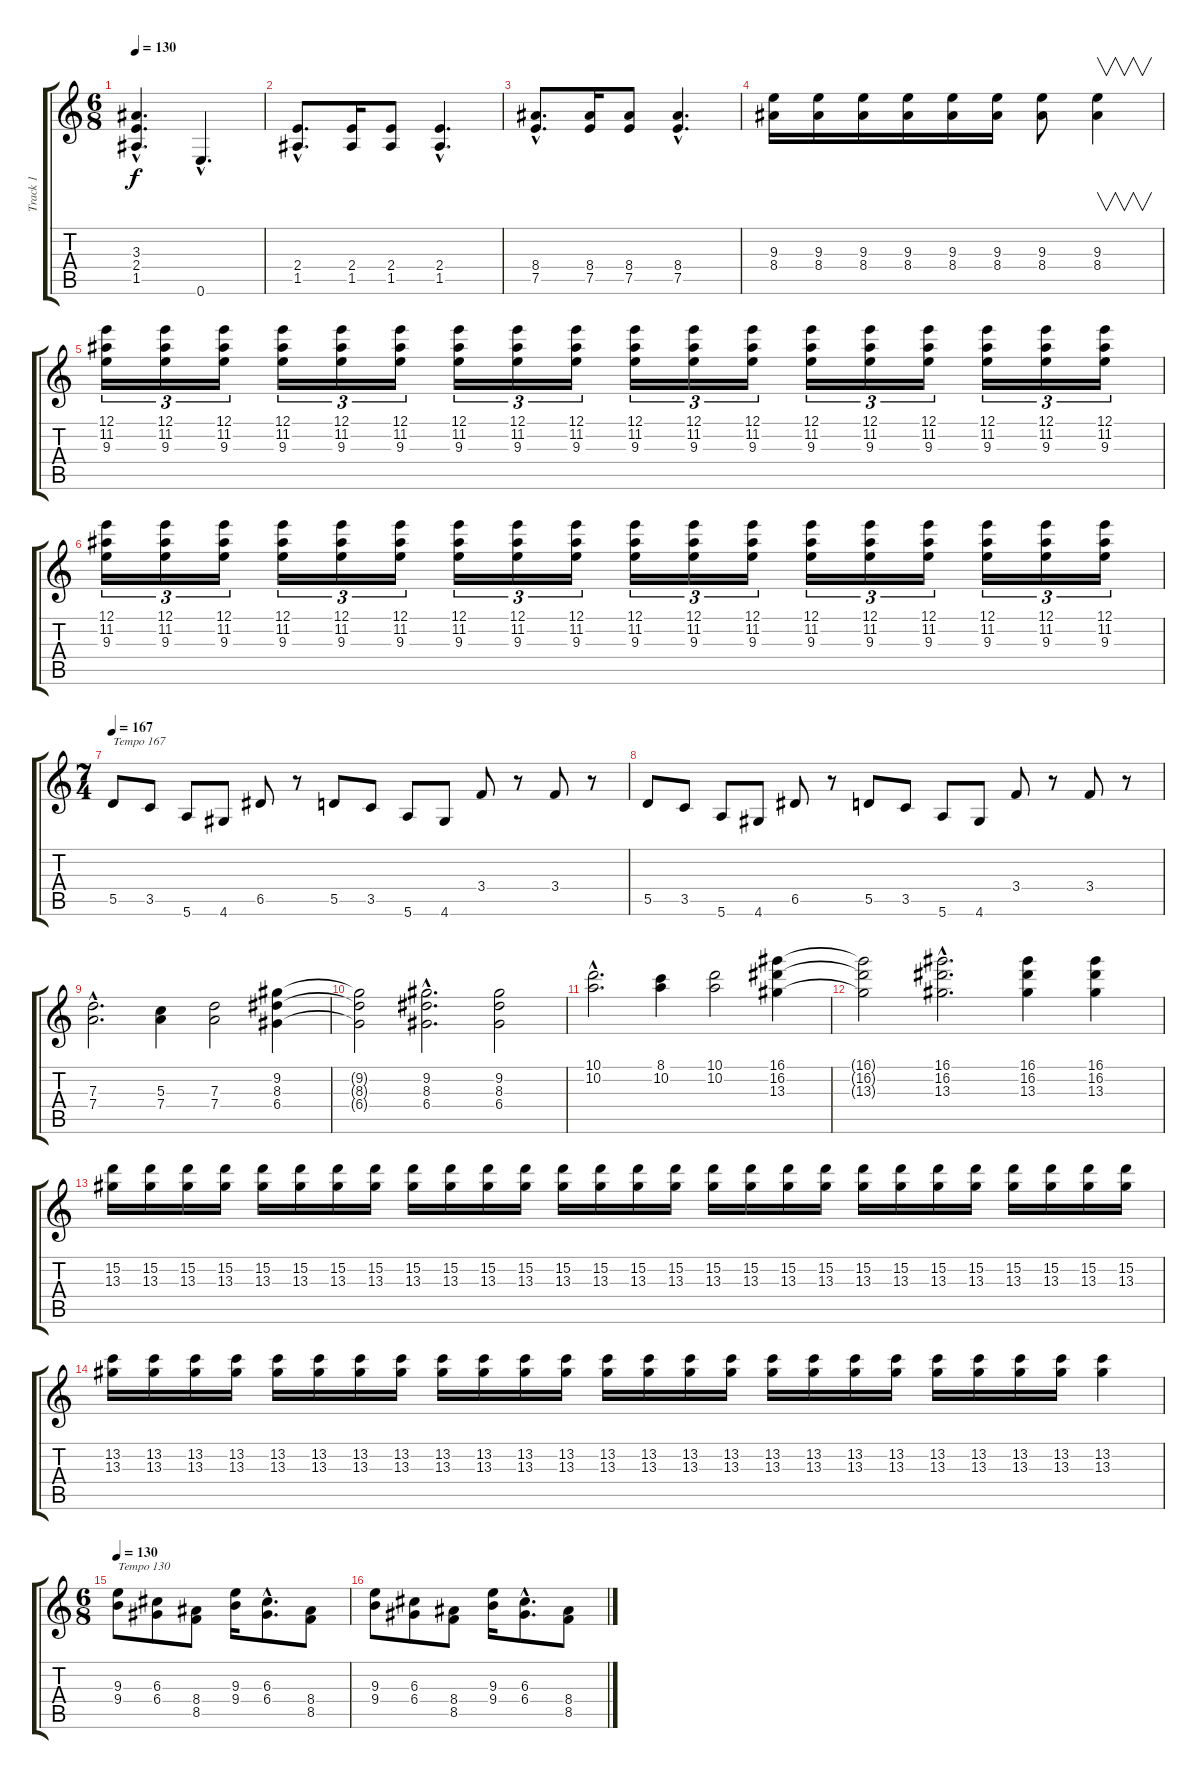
\track ("Track 1" "Track 1") {instrument distortionguitar}
\staff {score tabs}
\tuning (E4 B3 G3 D3 A2 E2) {hide}
\ts (6 8)
\tempo 130
\clef g2
\ks c
(3.3{hac} 2.4{hac} 1.5{hac}).4{d dy f} 0.6{hac}.4{d} |
(2.4{hac} 1.5{hac}).8{d} (2.4 1.5).16 (2.4 1.5).8 (2.4{hac} 1.5{hac}).4{d} |
(8.4{hac} 7.5{hac}).8{d} (8.4 7.5).16 (8.4 7.5).8 (8.4{hac} 7.5{hac}).4{d} |
(9.3 8.4).16 (9.3 8.4).16 (9.3 8.4).16 (9.3 8.4).16 (9.3 8.4).16 (9.3 8.4).16 (9.3 8.4).8 (9.3 8.4).4{v} |
(12.1 11.2 9.3).16{tu (3 2)} (12.1 11.2 9.3).16{tu (3 2)} (12.1 11.2 9.3).16{tu (3 2)} (12.1 11.2 9.3).16{tu (3 2)} (12.1 11.2 9.3).16{tu (3 2)} (12.1 11.2 9.3).16{tu (3 2)} (12.1 11.2 9.3).16{tu (3 2)} (12.1 11.2 9.3).16{tu (3 2)} (12.1 11.2 9.3).16{tu (3 2)} (12.1 11.2 9.3).16{tu (3 2)} (12.1 11.2 9.3).16{tu (3 2)} (12.1 11.2 9.3).16{tu (3 2)} (12.1 11.2 9.3).16{tu (3 2)} (12.1 11.2 9.3).16{tu (3 2)} (12.1 11.2 9.3).16{tu (3 2)} (12.1 11.2 9.3).16{tu (3 2)} (12.1 11.2 9.3).16{tu (3 2)} (12.1 11.2 9.3).16{tu (3 2)} |
(12.1 11.2 9.3).16{tu (3 2)} (12.1 11.2 9.3).16{tu (3 2)} (12.1 11.2 9.3).16{tu (3 2)} (12.1 11.2 9.3).16{tu (3 2)} (12.1 11.2 9.3).16{tu (3 2)} (12.1 11.2 9.3).16{tu (3 2)} (12.1 11.2 9.3).16{tu (3 2)} (12.1 11.2 9.3).16{tu (3 2)} (12.1 11.2 9.3).16{tu (3 2)} (12.1 11.2 9.3).16{tu (3 2)} (12.1 11.2 9.3).16{tu (3 2)} (12.1 11.2 9.3).16{tu (3 2)} (12.1 11.2 9.3).16{tu (3 2)} (12.1 11.2 9.3).16{tu (3 2)} (12.1 11.2 9.3).16{tu (3 2)} (12.1 11.2 9.3).16{tu (3 2)} (12.1 11.2 9.3).16{tu (3 2)} (12.1 11.2 9.3).16{tu (3 2)} |
\ts (7 4)
\tempo 167
5.5.8{txt "Tempo 167"} 3.5.8 5.6.8 4.6.8 6.5.8 r.8 5.5.8 3.5.8 5.6.8 4.6.8 3.4.8 r.8 3.4.8 r.8 |
5.5.8 3.5.8 5.6.8 4.6.8 6.5.8 r.8 5.5.8 3.5.8 5.6.8 4.6.8 3.4.8 r.8 3.4.8 r.8 |
(7.3{hac} 7.4{hac}).2{d} (5.3 7.4).4 (7.3 7.4).2 (9.2 8.3 6.4).4 |
(9.2{t} 8.3{t} 6.4{t}).2 (9.2{hac} 8.3{hac} 6.4{hac}).2{d} (9.2 8.3 6.4).2 |
(10.1{hac} 10.2{hac}).2{d} (8.1 10.2).4 (10.1 10.2).2 (16.1 16.2 13.3).4 |
(16.1{t} 16.2{t} 13.3{t}).2 (16.1{hac} 16.2{hac} 13.3{hac}).2{d} (16.1 16.2 13.3).4 (16.1 16.2 13.3).4 |
(15.2 13.3).16 (15.2 13.3).16 (15.2 13.3).16 (15.2 13.3).16 (15.2 13.3).16 (15.2 13.3).16 (15.2 13.3).16 (15.2 13.3).16 (15.2 13.3).16 (15.2 13.3).16 (15.2 13.3).16 (15.2 13.3).16 (15.2 13.3).16 (15.2 13.3).16 (15.2 13.3).16 (15.2 13.3).16 (15.2 13.3).16 (15.2 13.3).16 (15.2 13.3).16 (15.2 13.3).16 (15.2 13.3).16 (15.2 13.3).16 (15.2 13.3).16 (15.2 13.3).16 (15.2 13.3).16 (15.2 13.3).16 (15.2 13.3).16 (15.2 13.3).16 |
(13.2 13.3).16 (13.2 13.3).16 (13.2 13.3).16 (13.2 13.3).16 (13.2 13.3).16 (13.2 13.3).16 (13.2 13.3).16 (13.2 13.3).16 (13.2 13.3).16 (13.2 13.3).16 (13.2 13.3).16 (13.2 13.3).16 (13.2 13.3).16 (13.2 13.3).16 (13.2 13.3).16 (13.2 13.3).16 (13.2 13.3).16 (13.2 13.3).16 (13.2 13.3).16 (13.2 13.3).16 (13.2 13.3).16 (13.2 13.3).16 (13.2 13.3).16 (13.2 13.3).16 (13.2 13.3).4 |
\ts (6 8)
\tempo 130
(9.3 9.4).8{txt "Tempo 130"} (6.3 6.4).8 (8.4 8.5).8 (9.3 9.4).16 (6.3{hac} 6.4{hac}).8{d} (8.4 8.5).8 |
(9.3 9.4).8 (6.3 6.4).8 (8.4 8.5).8 (9.3 9.4).16 (6.3{hac} 6.4{hac}).8{d} (8.4 8.5).8
